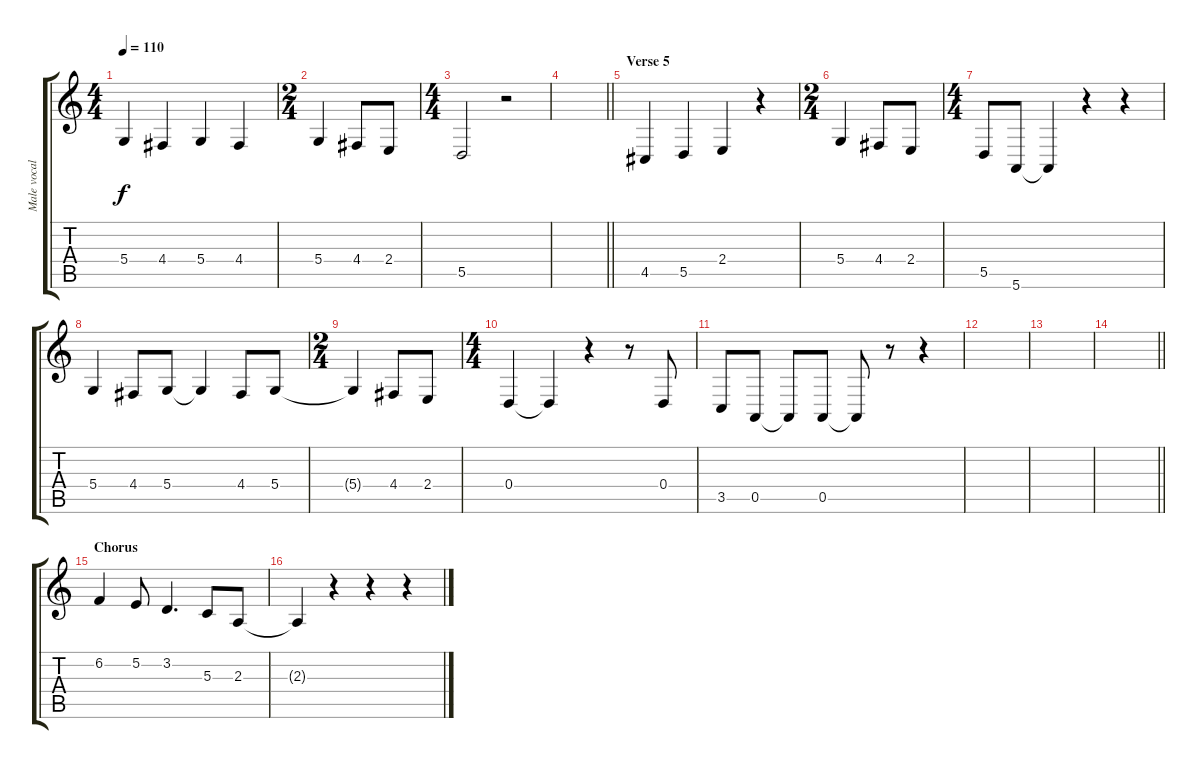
\track ("Male vocals" "Male vocal") {instrument flute}
\staff {score tabs}
\tuning (E4 B3 G3 D3 A2 E2) {hide}
\ts (4 4)
\tempo 110
\clef g2
\ks c
5.4.4{dy f} 4.4.4 5.4.4 4.4.4 |
\ts (2 4)
5.4.4 4.4.8 2.4.8 |
\ts (4 4)
5.5.2 r.2 |
\barLineRight lightlight
|
\section ("" "Verse 5")
4.5.4 5.5.4 2.4.4 r.4 |
\ts (2 4)
5.4.4 4.4.8 2.4.8 |
\ts (4 4)
5.5.8 5.6.8 5.6{t}.4 r.4 r.4 |
5.4.4 4.4.8 5.4.8 5.4{t}.4 4.4.8 5.4.8 |
\ts (2 4)
5.4{t}.4 4.4.8 2.4.8 |
\ts (4 4)
0.4.4 0.4{t}.4 r.4 r.8 0.4.8 |
3.5.8 0.5.8 0.5{t}.8 0.5.8 0.5{t}.8 r.8 r.4 |
|
|
\barLineRight lightlight
|
\section ("" "Chorus")
6.2.4 5.2.8 3.2.4{d} 5.3.8 2.3.8 |
2.3{t}.4 r.4 r.4 r.4
